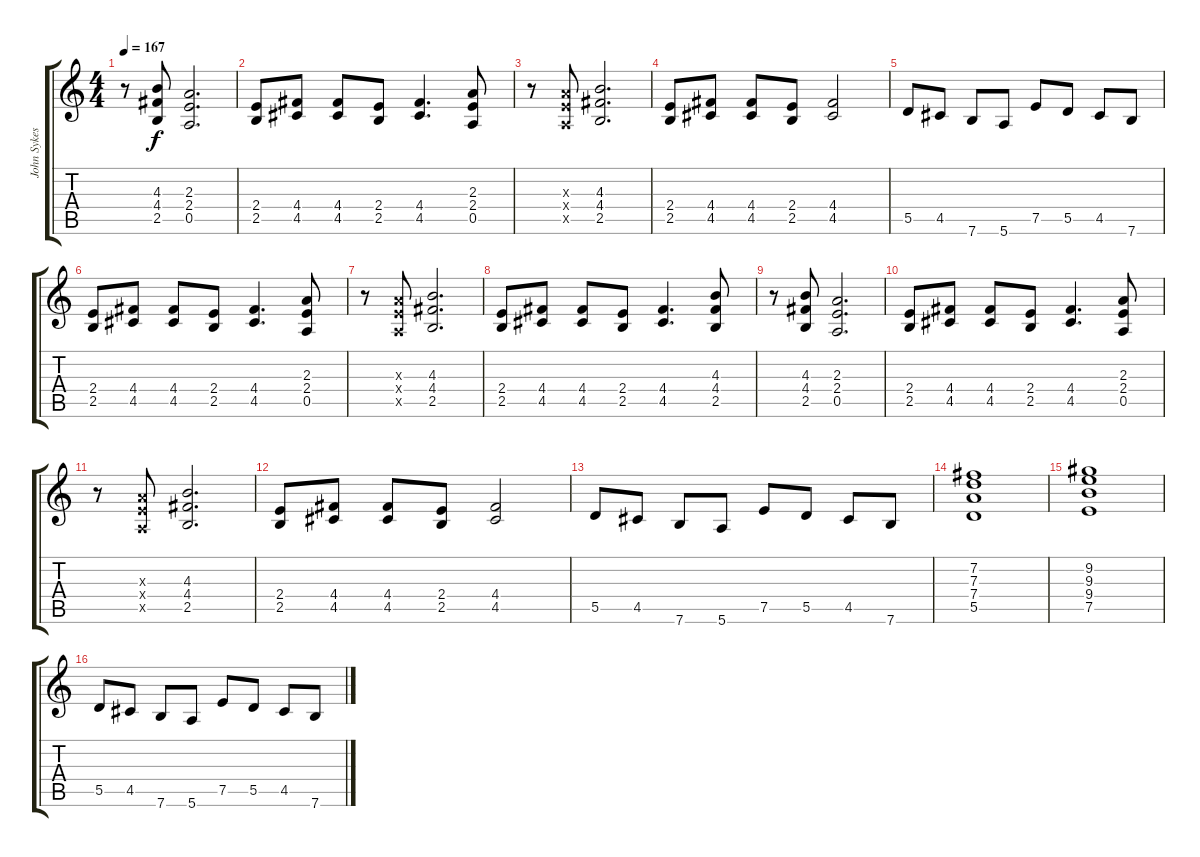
\track ("John Sykes" "John Sykes") {instrument distortionguitar}
\staff {score tabs}
\tuning (E4 B3 G3 D3 A2 E2) {hide}
\ts (4 4)
\tempo 167
\clef g2
\ks c
r.8{dy f} (4.3 4.4 2.5).8 (2.3 2.4 0.5).2{d} |
(2.4 2.5).8 (4.4 4.5).8 (4.4 4.5).8 (2.4 2.5).8 (4.4 4.5).4{d} (2.3 2.4 0.5).8 |
r.8 (2.3{x} 2.4{x} 0.5{x}).8 (4.3 4.4 2.5).2{d} |
(2.4 2.5).8 (4.4 4.5).8 (4.4 4.5).8 (2.4 2.5).8 (4.4 4.5).2 |
5.5.8 4.5.8 7.6.8 5.6.8 7.5.8 5.5.8 4.5.8 7.6.8 |
(2.4 2.5).8 (4.4 4.5).8 (4.4 4.5).8 (2.4 2.5).8 (4.4 4.5).4{d} (2.3 2.4 0.5).8 |
r.8 (2.3{x} 2.4{x} 0.5{x}).8 (4.3 4.4 2.5).2{d} |
(2.4 2.5).8 (4.4 4.5).8 (4.4 4.5).8 (2.4 2.5).8 (4.4 4.5).4{d} (4.3 4.4 2.5).8 |
r.8 (4.3 4.4 2.5).8 (2.3 2.4 0.5).2{d} |
(2.4 2.5).8 (4.4 4.5).8 (4.4 4.5).8 (2.4 2.5).8 (4.4 4.5).4{d} (2.3 2.4 0.5).8 |
r.8 (2.3{x} 2.4{x} 0.5{x}).8 (4.3 4.4 2.5).2{d} |
(2.4 2.5).8 (4.4 4.5).8 (4.4 4.5).8 (2.4 2.5).8 (4.4 4.5).2 |
5.5.8 4.5.8 7.6.8 5.6.8 7.5.8 5.5.8 4.5.8 7.6.8 |
(7.2 7.3 7.4 5.5).1 |
(9.2 9.3 9.4 7.5).1 |
5.5.8 4.5.8 7.6.8 5.6.8 7.5.8 5.5.8 4.5.8 7.6.8
